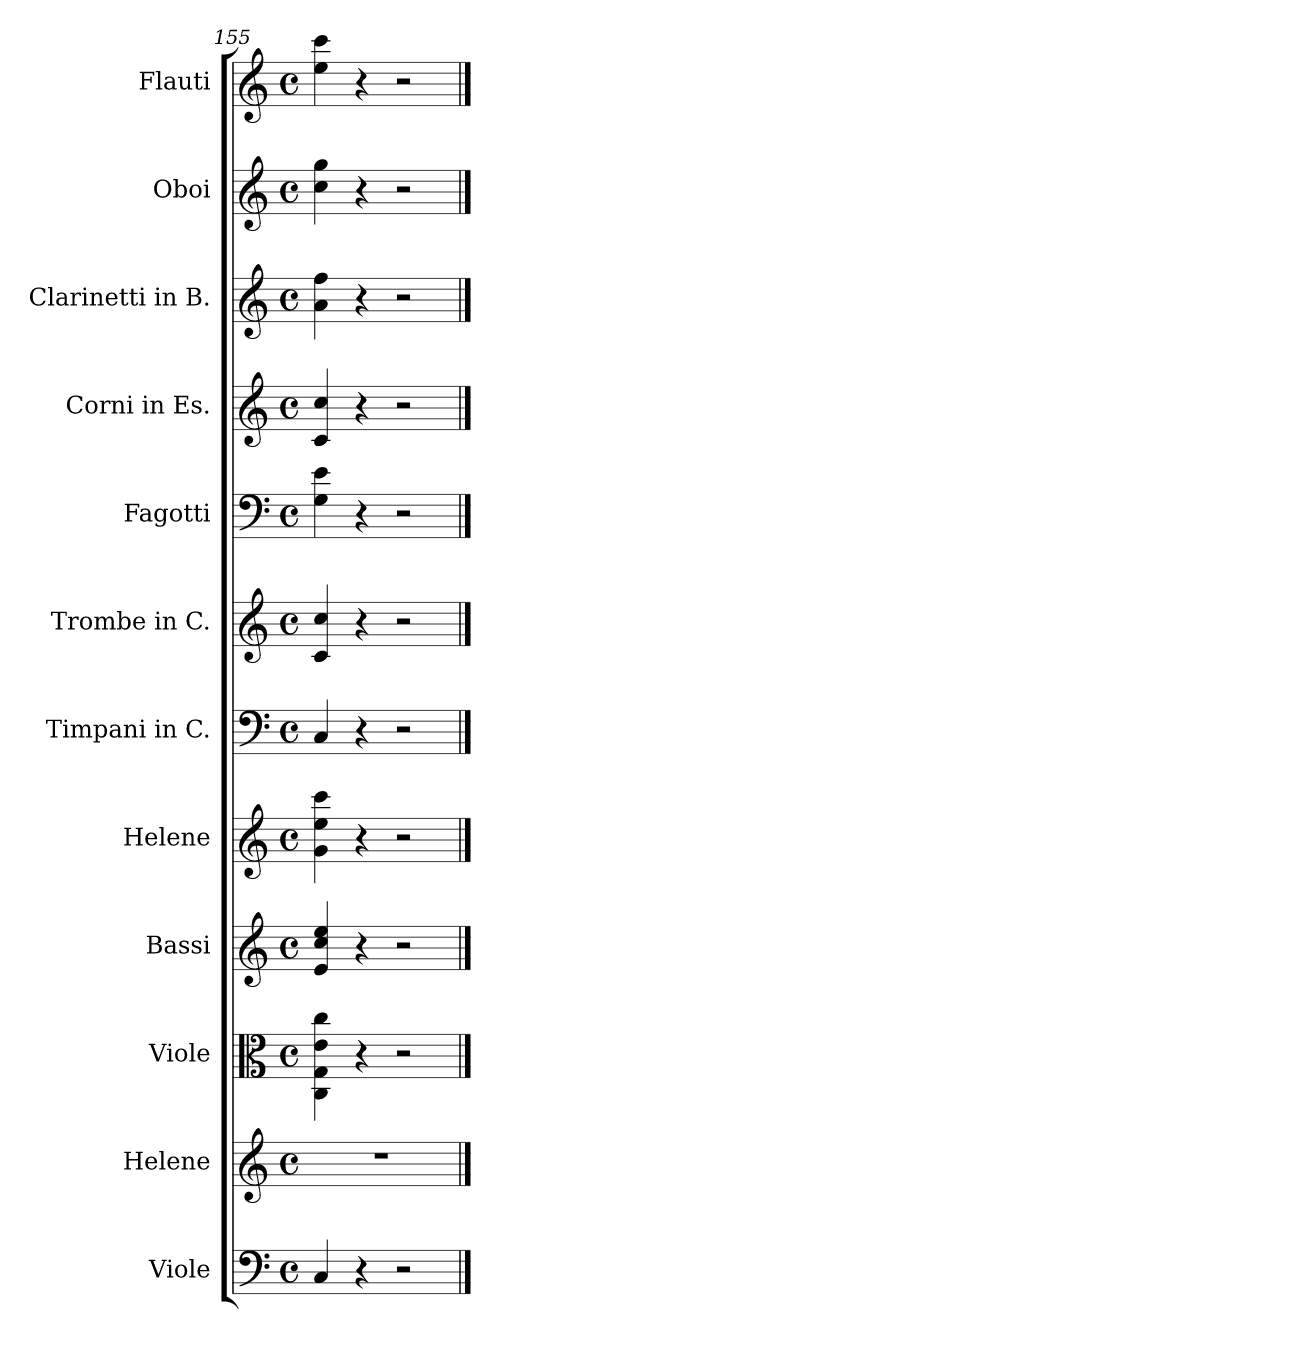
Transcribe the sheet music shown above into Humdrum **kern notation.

**kern	**kern	**kern	**kern	**kern	**kern	**kern	**kern	**kern	**kern	**kern	**kern
*part12	*part11	*part10	*part9	*part8	*part7	*part6	*part5	*part4	*part3	*part2	*part1
*staff12	*staff11	*staff10	*staff9	*staff8	*staff7	*staff6	*staff5	*staff4	*staff3	*staff2	*staff1
*I"Viole	*I"Helene	*I"Viole	*I"Bassi	*I"Helene	*I"Timpani in C.	*I"Trombe in C.	*I"Fagotti	*I"Corni in Es.	*I"Clarinetti in B.	*I"Oboi	*I"Flauti
*I'Vle.	*I'Helene	*I'Vle.	*I'B.	*I'Helene	*I'Timp. (C)	*I'Tr. (C)	*I'Fg.	*I'Cor (Es)	*I'Cl. (B)	*I'Ob.	*I'Fl.
*clefF4	*clefG2	*clefC3	*clefG2	*clefG2	*clefF4	*clefG2	*clefF4	*clefG2	*clefG2	*clefG2	*clefG2
*	*	*	*	*	*	*	*	*ITrd4c7	*ITrd1c2	*	*
*M4/4	*M4/4	*M4/4	*M4/4	*M4/4	*M4/4	*M4/4	*M4/4	*M4/4	*M4/4	*M4/4	*M4/4
*met(c)	*met(c)	*met(c)	*met(c)	*met(c)	*met(c)	*met(c)	*met(c)	*met(c)	*met(c)	*met(c)	*met(c)
=155	=155	=155	=155	=155	=155	=155	=155	=155	=155	=155	=155
4C/	1r	4C\ 4G\ 4e\ 4cc\	4e/ 4cc/ 4ee/	4g\ 4ee\ 4ccc\	4C/	4c/ 4cc/	4G\ 4e\	4F/ 4f/	4g\ 4ee\	4cc\ 4gg\	4ee\ 4ccc\
4r	.	4r	4r	4r	4r	4r	4r	4r	4r	4r	4r
2r	.	2r	2r	2r	2r	2r	2r	2r	2r	2r	2r
==	==	==	==	==	==	==	==	==	==	==	==
*-	*-	*-	*-	*-	*-	*-	*-	*-	*-	*-	*-
